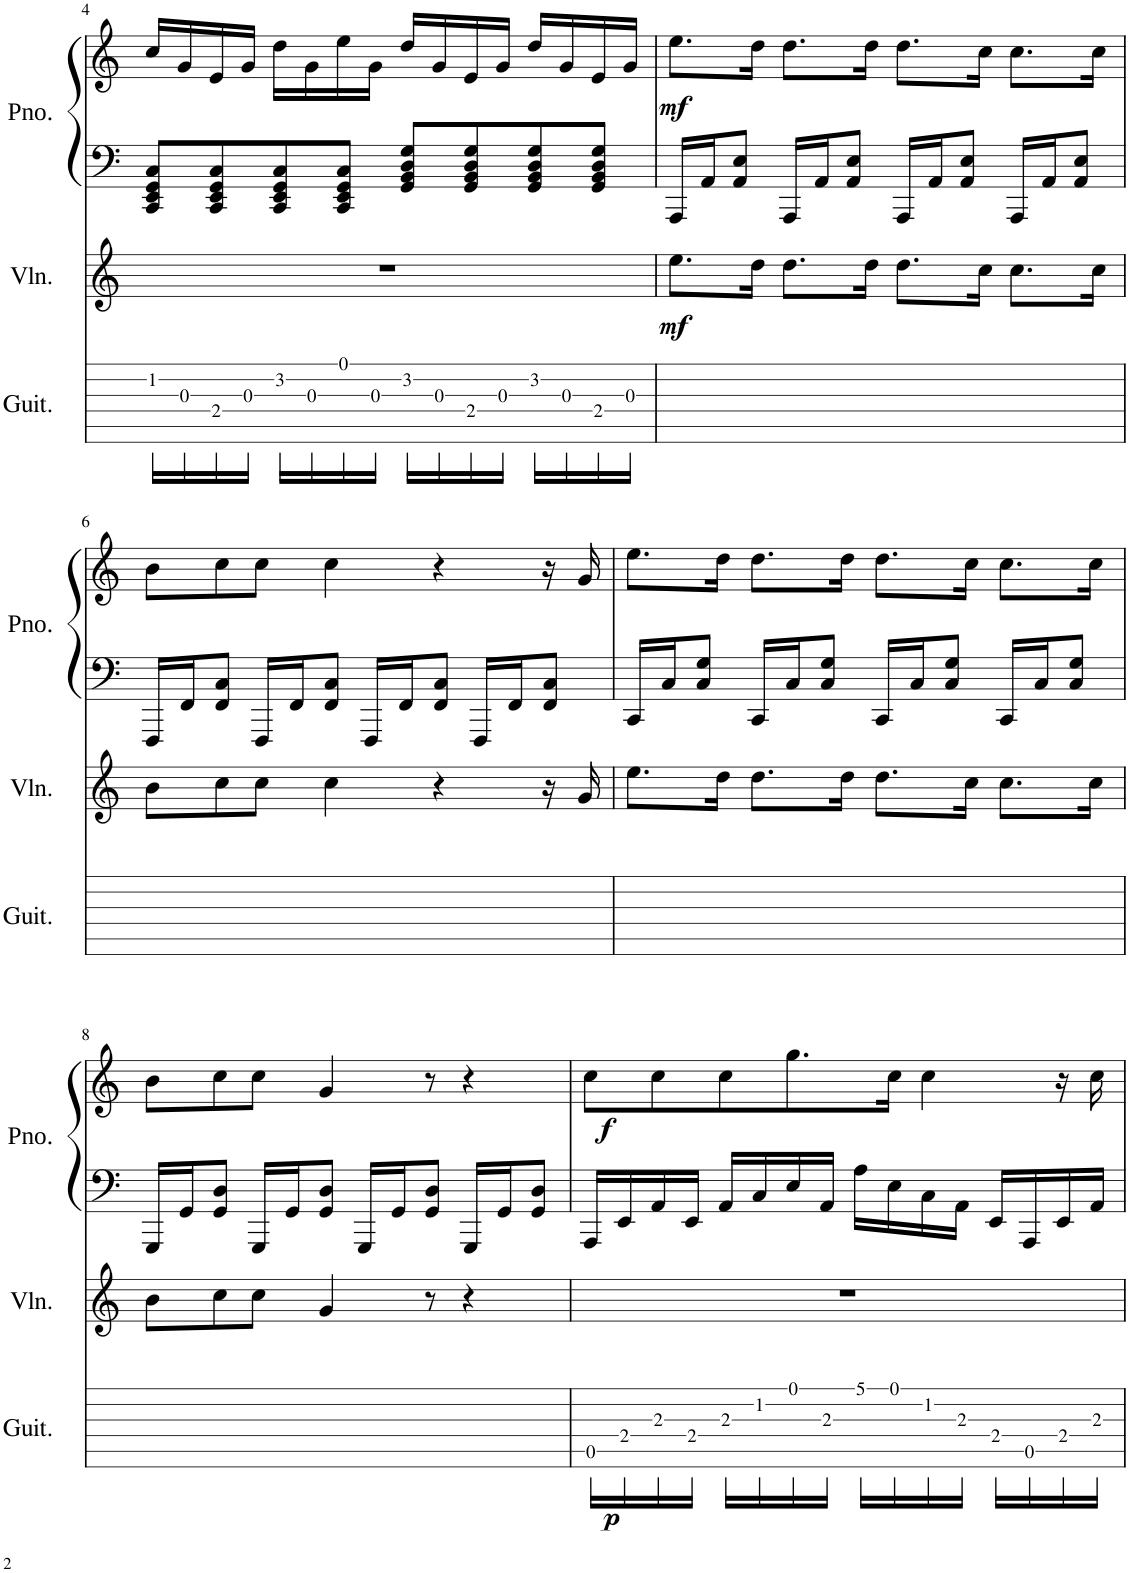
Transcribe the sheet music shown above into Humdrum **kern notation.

**kern	**dynam	**kern	**dynam	**kern	**kern	**dynam
*part3	*part3	*part2	*part2	*part1	*part1	*part1
*staff4	*staff4	*staff3	*staff3	*staff2	*staff1	*staff1/2
*I"Acoustic Guitar	*	*I"Violin	*	*I"Piano	*	*
*I'Guit.	*	*I'Vln.	*	*I'Pno.	*	*
!!LO:PB:g=z
*	*	*clefG2	*	*clefF4	*clefG2	*
*k[]	*	*k[]	*	*k[]	*k[]	*
*M4/4	*	*M4/4	*	*M4/4	*M4/4	*
=4	=4	=4	=4	=4	=4	=4
16c\LL	.	1r	.	8CC/ 8EE/ 8GG/ 8C/L	16cc/LL	.
16G\	.	.	.	.	16g/	.
16E\	.	.	.	8CC/ 8EE/ 8GG/ 8C/	16e/	.
16G\JJ	.	.	.	.	16g/JJ	.
16d\LL	.	.	.	8CC/ 8EE/ 8GG/ 8C/	16dd\LL	.
16G\	.	.	.	.	16g\	.
16e\	.	.	.	8CC/ 8EE/ 8GG/ 8C/J	16ee\	.
16G\JJ	.	.	.	.	16g\JJ	.
16d\LL	.	.	.	8GG/ 8BB/ 8D/ 8G/L	16dd/LL	.
16G\	.	.	.	.	16g/	.
16E\	.	.	.	8GG/ 8BB/ 8D/ 8G/	16e/	.
16G\JJ	.	.	.	.	16g/JJ	.
16d\LL	.	.	.	8GG/ 8BB/ 8D/ 8G/	16dd/LL	.
16G\	.	.	.	.	16g/	.
16E\	.	.	.	8GG/ 8BB/ 8D/ 8G/J	16e/	.
16G\JJ	.	.	.	.	16g/JJ	.
=5	=5	=5	=5	=5	=5	=5
!	!	!	!LO:DY:b	!	!	!LO:DY:b
1r	.	8.ee\L	mf	16AAA/LL	8.ee\L	mf
.	.	.	.	16AA/J	.	.
.	.	.	.	8AA/ 8E/J	.	.
.	.	16dd\Jk	.	.	16dd\Jk	.
.	.	8.dd\L	.	16AAA/LL	8.dd\L	.
.	.	.	.	16AA/J	.	.
.	.	.	.	8AA/ 8E/J	.	.
.	.	16dd\Jk	.	.	16dd\Jk	.
.	.	8.dd\L	.	16AAA/LL	8.dd\L	.
.	.	.	.	16AA/J	.	.
.	.	.	.	8AA/ 8E/J	.	.
.	.	16cc\Jk	.	.	16cc\Jk	.
.	.	8.cc\L	.	16AAA/LL	8.cc\L	.
.	.	.	.	16AA/J	.	.
.	.	.	.	8AA/ 8E/J	.	.
.	.	16cc\Jk	.	.	16cc\Jk	.
!!LO:LB:g=z
=6	=6	=6	=6	=6	=6	=6
1r	.	8b\L	.	16FFF/LL	8b\L	.
.	.	.	.	16FF/J	.	.
.	.	8cc\	.	8FF/ 8C/J	8cc\	.
.	.	8cc\J	.	16FFF/LL	8cc\J	.
.	.	.	.	16FF/J	.	.
.	.	4cc\	.	8FF/ 8C/J	4cc\	.
.	.	.	.	16FFF/LL	.	.
.	.	.	.	16FF/J	.	.
.	.	4r	.	8FF/ 8C/J	4r	.
.	.	.	.	16FFF/LL	.	.
.	.	.	.	16FF/J	.	.
.	.	16r	.	8FF/ 8C/J	16r	.
.	.	16g/	.	.	16g/	.
=7	=7	=7	=7	=7	=7	=7
1r	.	8.ee\L	.	16CC/LL	8.ee\L	.
.	.	.	.	16C/J	.	.
.	.	.	.	8C/ 8G/J	.	.
.	.	16dd\Jk	.	.	16dd\Jk	.
.	.	8.dd\L	.	16CC/LL	8.dd\L	.
.	.	.	.	16C/J	.	.
.	.	.	.	8C/ 8G/J	.	.
.	.	16dd\Jk	.	.	16dd\Jk	.
.	.	8.dd\L	.	16CC/LL	8.dd\L	.
.	.	.	.	16C/J	.	.
.	.	.	.	8C/ 8G/J	.	.
.	.	16cc\Jk	.	.	16cc\Jk	.
.	.	8.cc\L	.	16CC/LL	8.cc\L	.
.	.	.	.	16C/J	.	.
.	.	.	.	8C/ 8G/J	.	.
.	.	16cc\Jk	.	.	16cc\Jk	.
!!LO:LB:g=z
=8	=8	=8	=8	=8	=8	=8
1r	.	8b\L	.	16GGG/LL	8b\L	.
.	.	.	.	16GG/J	.	.
.	.	8cc\	.	8GG/ 8D/J	8cc\	.
.	.	8cc\J	.	16GGG/LL	8cc\J	.
.	.	.	.	16GG/J	.	.
.	.	4g/	.	8GG/ 8D/J	4g/	.
.	.	.	.	16GGG/LL	.	.
.	.	.	.	16GG/J	.	.
.	.	8r	.	8GG/ 8D/J	8r	.
.	.	4r	.	16GGG/LL	4r	.
.	.	.	.	16GG/J	.	.
.	.	.	.	8GG/ 8D/J	.	.
=9	=9	=9	=9	=9	=9	=9
!	!	!	!	!	!	!LO:DY:b
16AA\LL	.	1r	.	16AAA/LL	8cc\L	f
!	!LO:DY:b	!	!	!	!	!
16E\	p	.	.	16EE/	.	.
16A\	.	.	.	16AA/	8cc\	.
16E\JJ	.	.	.	16EE/JJ	.	.
16A\LL	.	.	.	16AA/LL	8cc\	.
16c\	.	.	.	16C/	.	.
16e\	.	.	.	16E/	8.gg\	.
16A\JJ	.	.	.	16AA/JJ	.	.
16a\LL	.	.	.	16A\LL	.	.
16e\	.	.	.	16E\	16cc\Jk	.
16c\	.	.	.	16C\	4cc\	.
16A\JJ	.	.	.	16AA\JJ	.	.
16E\LL	.	.	.	16EE/LL	.	.
16AA\	.	.	.	16AAA/	.	.
16E\	.	.	.	16EE/	16r	.
16A\JJ	.	.	.	16AA/JJ	16cc\	.
=	=	=	=	=	=	=
*-	*-	*-	*-	*-	*-	*-
